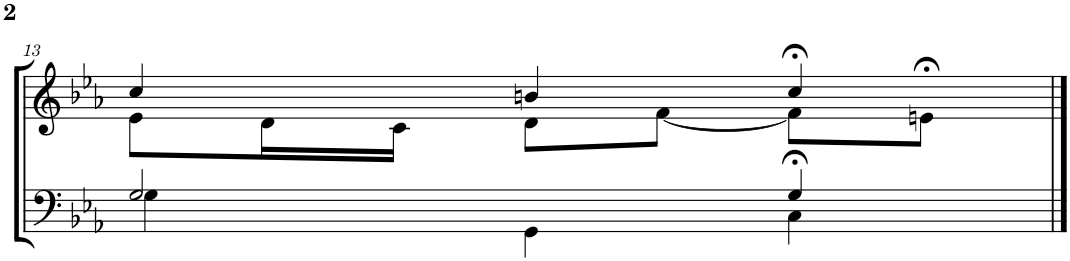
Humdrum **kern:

**kern	**kern
*part2	*part1
*staff2	*staff1
*I"Tenor/Baß	*I"Sopran/Alt
!!LO:PB:g=z
*clefF4	*clefG2
*k[b-e-a-]	*k[b-e-a-]
*M4/4	*M4/4
=13	=13
*^	*^
2G/	4G\	4cc/	8e-\L
.	.	.	16d\L
.	.	.	16c\JJ
.	4GG\	4bn/	8d\L
.	.	.	[8f\J
4G/	4C>\	4cc>/	8f\L]
.	.	.	8en>\J
*v	*v	*	*
*	*v	*v
==	==
*-	*-
